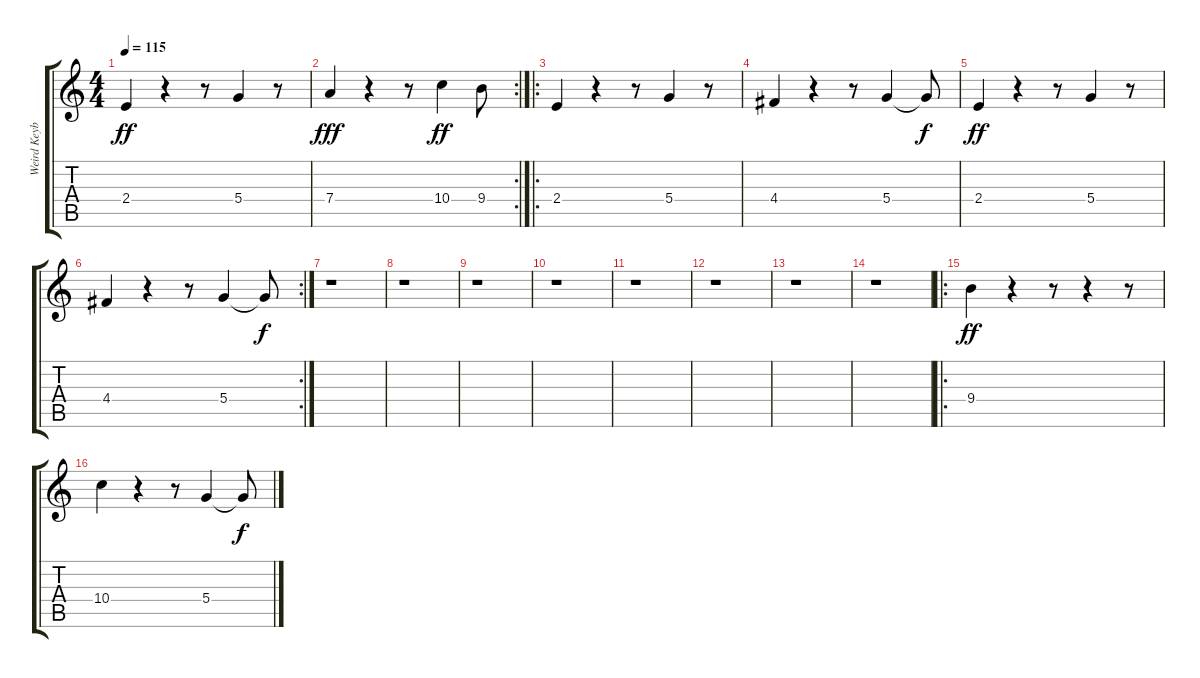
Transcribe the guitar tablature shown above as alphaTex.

\track ("Weird Keyboard" "Weird Keyb") {instrument synthbass2}
\staff {score tabs}
\tuning (E4 B3 G3 D3 A2 E2) {hide}
\ts (4 4)
\tempo 115
\clef g2
\ks c
2.4.4{dy ff} r.4 r.8 5.4.4 r.8 |
\rc 2
7.4.4{dy fff} r.4 r.8 10.4.4{dy ff} 9.4.8 |
\ro
2.4.4 r.4 r.8 5.4.4 r.8 |
4.4.4 r.4 r.8 5.4.4 5.4{t}.8{dy f} |
2.4.4{dy ff} r.4 r.8 5.4.4 r.8 |
\rc 2
4.4.4 r.4 r.8 5.4.4 5.4{t}.8{dy f} |
r.1 |
r.1 |
r.1 |
r.1 |
r.1 |
r.1 |
r.1 |
r.1 |
\ro
9.4.4{dy ff} r.4 r.8 r.4 r.8 |
10.4.4 r.4 r.8 5.4.4 5.4{t}.8{dy f}
